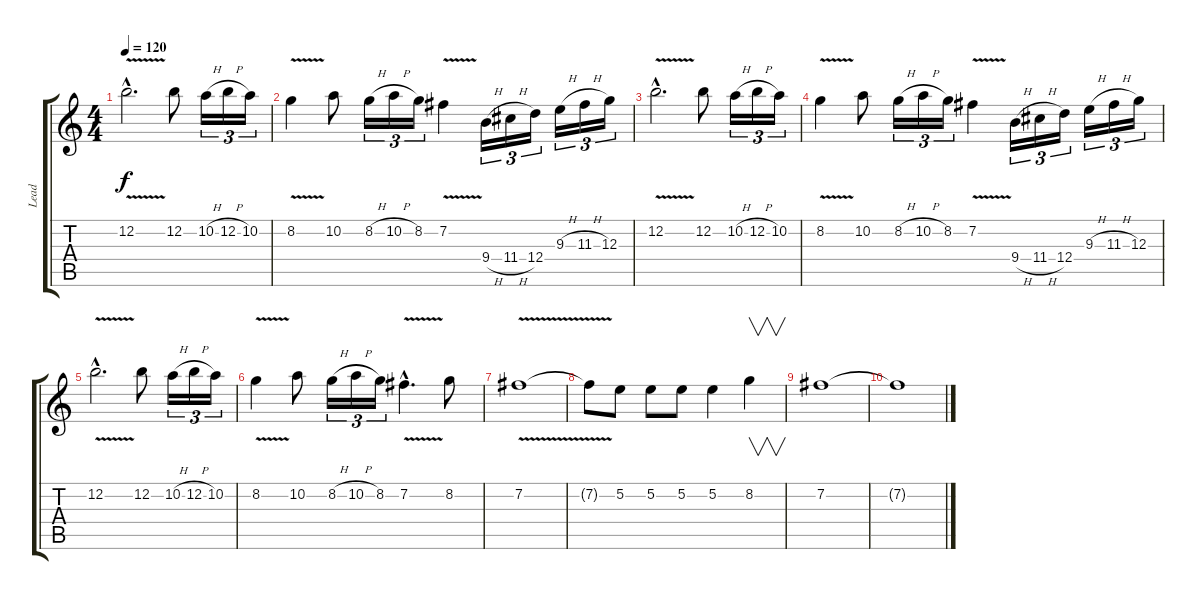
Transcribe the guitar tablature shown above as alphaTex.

\track ("Lead" "Lead") {instrument overdrivenguitar}
\staff {score tabs}
\tuning (E4 B3 G3 D3 A2 E2) {hide}
\ts (4 4)
\tempo 120
\clef g2
\ks c
12.2{v hac}.2{d dy f} 12.2.8 10.2{h}.16{tu (3 2)} 12.2{h}.16{tu (3 2)} 10.2.16{tu (3 2)} |
8.2{v}.4 10.2.8 8.2{h}.16{tu (3 2)} 10.2{h}.16{tu (3 2)} 8.2.16{tu (3 2)} 7.2{v}.4 9.4{h}.16{tu (3 2)} 11.4{h}.16{tu (3 2)} 12.4.16{tu (3 2)} 9.3{h}.16{tu (3 2)} 11.3{h}.16{tu (3 2)} 12.3.16{tu (3 2)} |
12.2{v hac}.2{d} 12.2.8 10.2{h}.16{tu (3 2)} 12.2{h}.16{tu (3 2)} 10.2.16{tu (3 2)} |
8.2{v}.4 10.2.8 8.2{h}.16{tu (3 2)} 10.2{h}.16{tu (3 2)} 8.2.16{tu (3 2)} 7.2{v}.4 9.4{h}.16{tu (3 2)} 11.4{h}.16{tu (3 2)} 12.4.16{tu (3 2)} 9.3{h}.16{tu (3 2)} 11.3{h}.16{tu (3 2)} 12.3.16{tu (3 2)} |
12.2{v hac}.2{d} 12.2.8 10.2{h}.16{tu (3 2)} 12.2{h}.16{tu (3 2)} 10.2.16{tu (3 2)} |
8.2{v}.4 10.2.8 8.2{h}.16{tu (3 2)} 10.2{h}.16{tu (3 2)} 8.2.16{tu (3 2)} 7.2{v hac}.4{d} 8.2.8 |
7.2{v}.1 |
7.2{t}.8 5.2.8 5.2.8 5.2.8 5.2.4 8.2.4{v} |
7.2.1 |
7.2{t}.1{volume 0}
